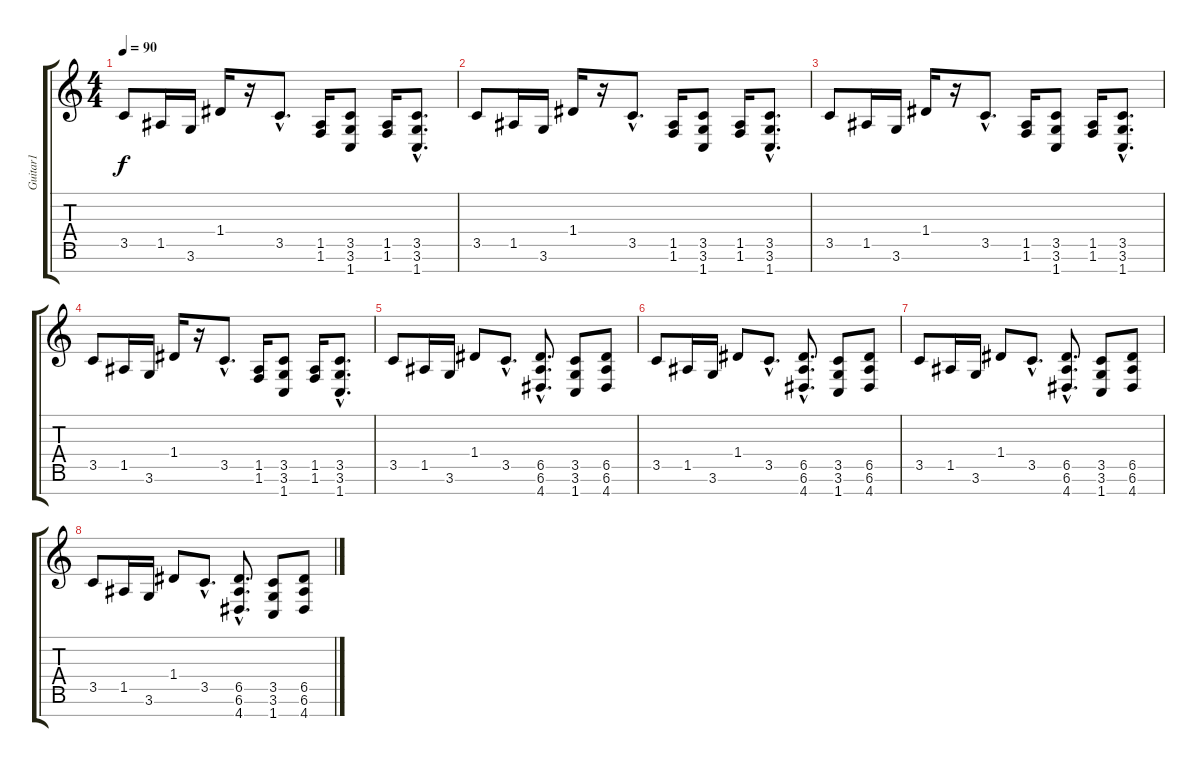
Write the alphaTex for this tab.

\track ("Guitar1" "Guitar1") {instrument distortionguitar}
\staff {score tabs}
\tuning (E4 B3 G3 D3 A2 E2 B1) {hide}
\ts (4 4)
\tempo 90
\clef g2
\ks c
3.5.8{dy f} 1.5.16 3.6.16 1.4.16 r.16 3.5{hac}.8{d} (1.5 1.6).16 (3.5 3.6 1.7).8 (1.5 1.6).16 (3.5{hac} 3.6{hac} 1.7{hac}).8{d} |
3.5.8 1.5.16 3.6.16 1.4.16 r.16 3.5{hac}.8{d} (1.5 1.6).16 (3.5 3.6 1.7).8 (1.5 1.6).16 (3.5{hac} 3.6{hac} 1.7{hac}).8{d} |
3.5.8 1.5.16 3.6.16 1.4.16 r.16 3.5{hac}.8{d} (1.5 1.6).16 (3.5 3.6 1.7).8 (1.5 1.6).16 (3.5{hac} 3.6{hac} 1.7{hac}).8{d} |
3.5.8 1.5.16 3.6.16 1.4.16 r.16 3.5{hac}.8{d} (1.5 1.6).16 (3.5 3.6 1.7).8 (1.5 1.6).16 (3.5{hac} 3.6{hac} 1.7{hac}).8{d} |
3.5.8 1.5.16 3.6.16 1.4.8 3.5{hac}.8{d} (6.5{hac} 6.6{hac} 4.7{hac}).8{d} (3.5 3.6 1.7).8 (6.5 6.6 4.7).8 |
3.5.8 1.5.16 3.6.16 1.4.8 3.5{hac}.8{d} (6.5{hac} 6.6{hac} 4.7{hac}).8{d} (3.5 3.6 1.7).8 (6.5 6.6 4.7).8 |
3.5.8 1.5.16 3.6.16 1.4.8 3.5{hac}.8{d} (6.5{hac} 6.6{hac} 4.7{hac}).8{d} (3.5 3.6 1.7).8 (6.5 6.6 4.7).8 |
3.5.8 1.5.16 3.6.16 1.4.8 3.5{hac}.8{d} (6.5{hac} 6.6{hac} 4.7{hac}).8{d} (3.5 3.6 1.7).8 (6.5 6.6 4.7).8
